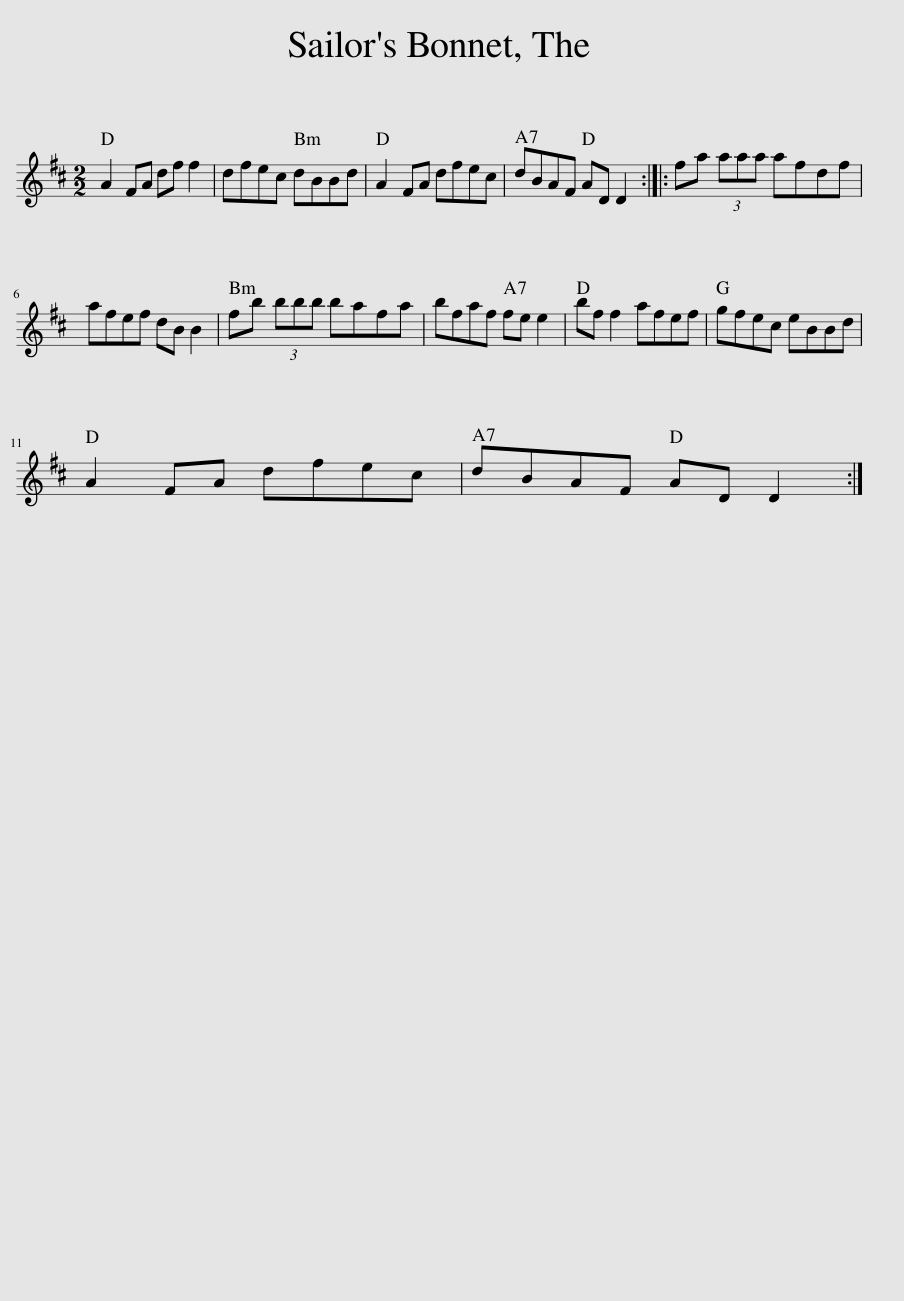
X:1
L:1/8
M:2/2
I:linebreak $
K:D
V:1 treble
V:1
 A2 FA df f2 | dfec dBBd | A2 FA dfec | dBAF AD D2 :: fa (3aaa afdf |$ %5
 afef dB B2 | fb (3bbb bafa | bfaf fe e2 | bf f2 afef | gfec eBBd |$ %10
 A2 FA dfec | dBAF AD D2 :| %12
